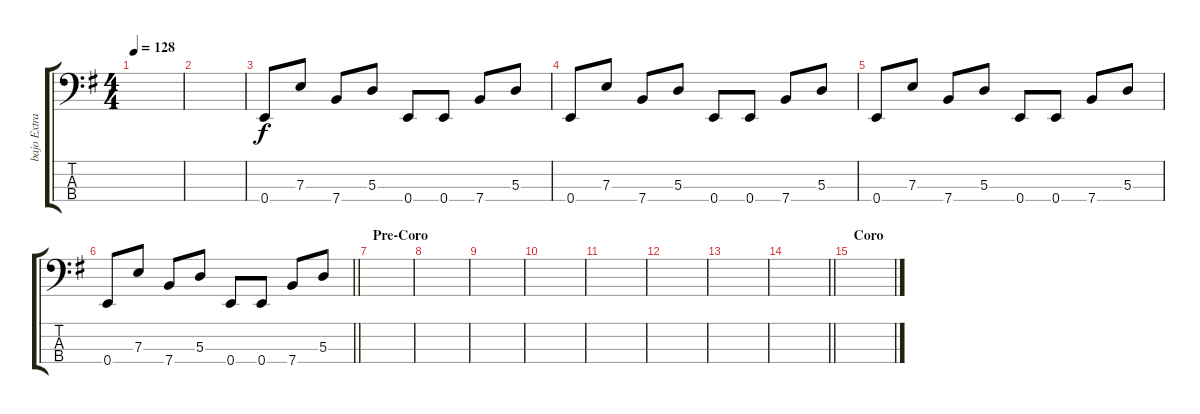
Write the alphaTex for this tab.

\track ("bajo Extra" "bajo Extra") {instrument synthbass1}
\staff {score tabs}
\tuning (G2 D2 A1 E1) {hide}
\ts (4 4)
\tempo 128
\clef f4
\ks g
|
|
0.4.8 7.3.8 7.4.8 5.3.8 0.4.8 0.4.8 7.4.8 5.3.8 |
0.4.8 7.3.8 7.4.8 5.3.8 0.4.8 0.4.8 7.4.8 5.3.8 |
0.4.8 7.3.8 7.4.8 5.3.8 0.4.8 0.4.8 7.4.8 5.3.8 |
\barLineRight lightlight
0.4.8 7.3.8 7.4.8 5.3.8 0.4.8 0.4.8 7.4.8 5.3.8 |
\section ("" "Pre-Coro")
|
|
|
|
|
|
|
\barLineRight lightlight
|
\section ("" "Coro")
